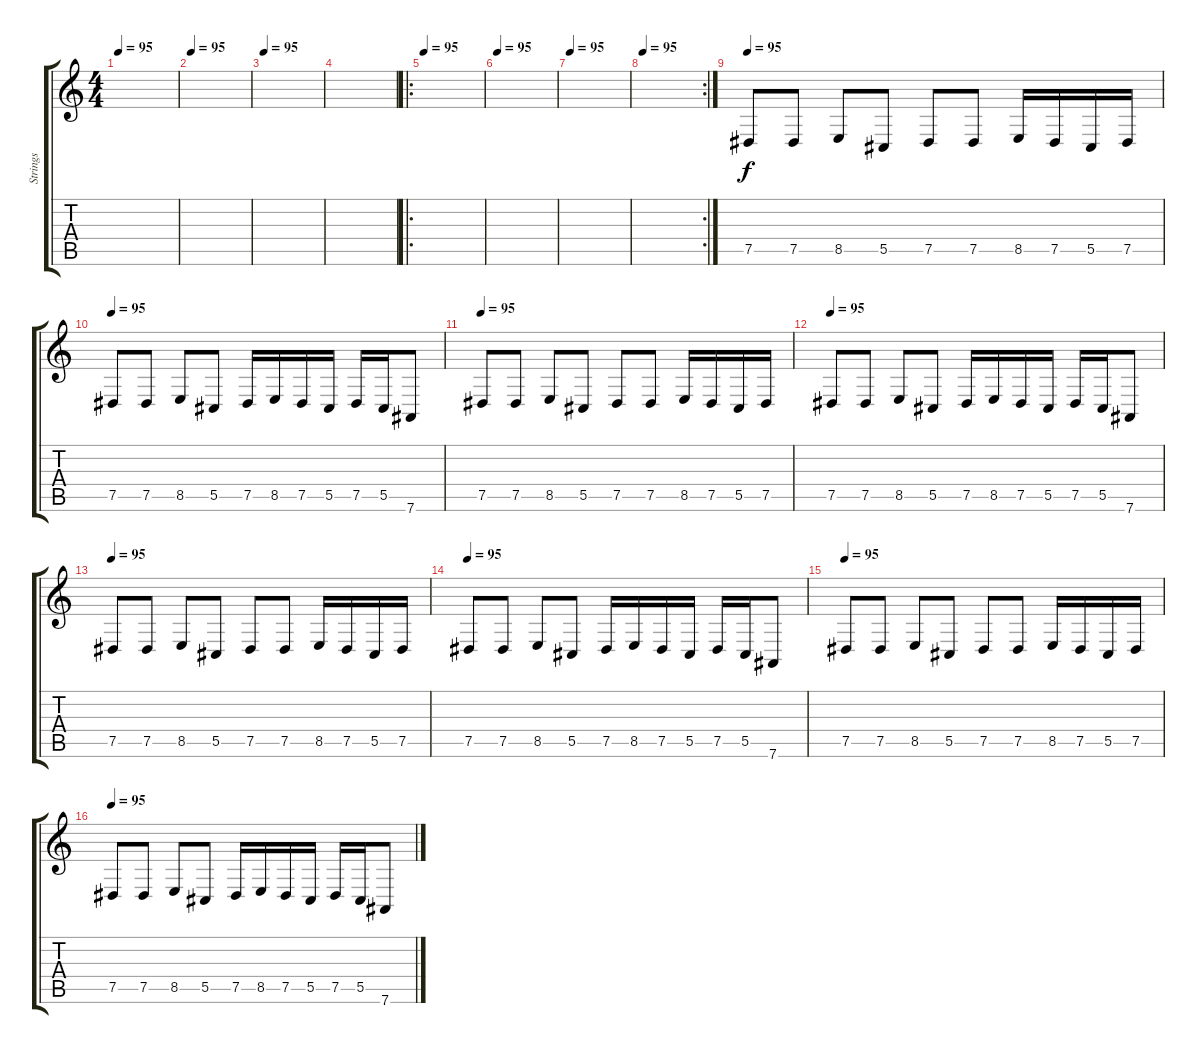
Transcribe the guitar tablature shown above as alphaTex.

\track ("Strings" "Strings") {instrument stringensemble1}
\staff {score tabs}
\tuning (Eb4 Bb3 Gb3 Db3 Ab2 Eb2) {hide}
\ts (4 4)
\tempo 95
\clef g2
\ks c
|
\tempo 95
|
\tempo 95
|
|
\ro
\tempo 95
|
\tempo 95
|
\tempo 95
|
\rc 2
\tempo 95
|
\tempo 95
7.5.8 7.5.8 8.5.8 5.5.8 7.5.8 7.5.8 8.5.16 7.5.16 5.5.16 7.5.16 |
\tempo 95
7.5.8 7.5.8 8.5.8 5.5.8 7.5.16 8.5.16 7.5.16 5.5.16 7.5.16 5.5.16 7.6.8 |
\tempo 95
7.5.8 7.5.8 8.5.8 5.5.8 7.5.8 7.5.8 8.5.16 7.5.16 5.5.16 7.5.16 |
\tempo 95
7.5.8 7.5.8 8.5.8 5.5.8 7.5.16 8.5.16 7.5.16 5.5.16 7.5.16 5.5.16 7.6.8 |
\tempo 95
7.5.8 7.5.8 8.5.8 5.5.8 7.5.8 7.5.8 8.5.16 7.5.16 5.5.16 7.5.16 |
\tempo 95
7.5.8 7.5.8 8.5.8 5.5.8 7.5.16 8.5.16 7.5.16 5.5.16 7.5.16 5.5.16 7.6.8 |
\tempo 95
7.5.8 7.5.8 8.5.8 5.5.8 7.5.8 7.5.8 8.5.16 7.5.16 5.5.16 7.5.16 |
\tempo 95
7.5.8 7.5.8 8.5.8 5.5.8 7.5.16 8.5.16 7.5.16 5.5.16 7.5.16 5.5.16 7.6.8
